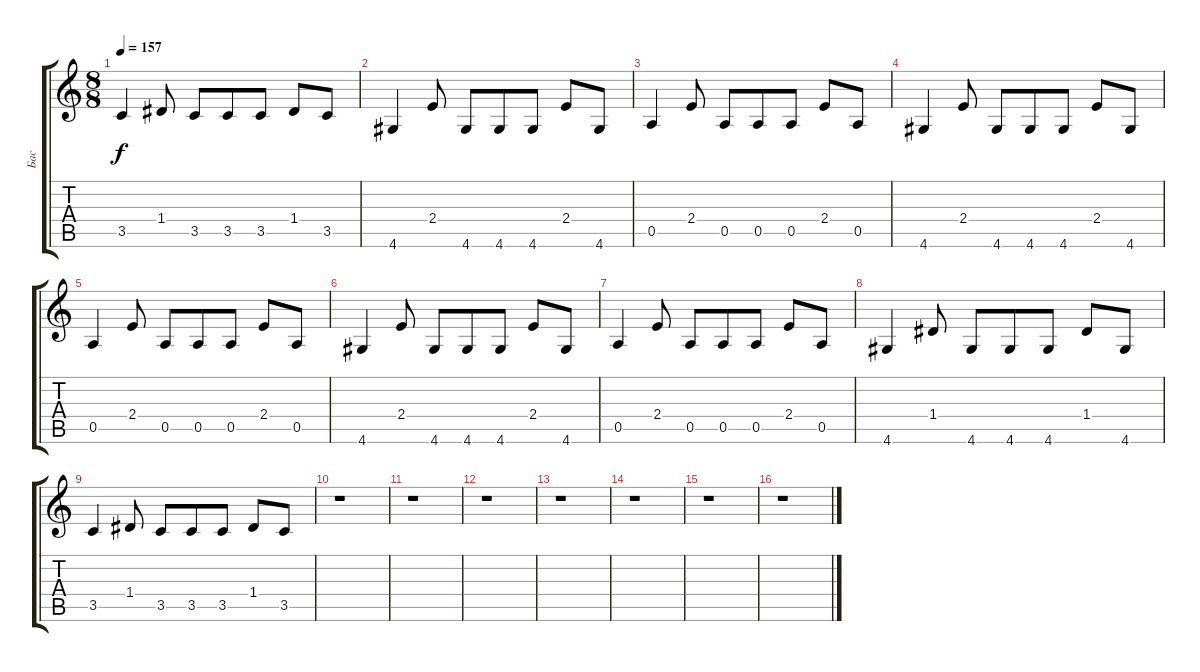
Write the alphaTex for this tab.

\track ("Бас" "Бас") {instrument acousticbass}
\staff {score tabs}
\tuning (E4 B3 G3 D3 A2 E2) {hide}
\ts (8 8)
\tempo 157
\clef g2
\ks c
3.5.4{dy f} 1.4.8 3.5.8 3.5.8 3.5.8 1.4.8 3.5.8 |
4.6.4 2.4.8 4.6.8 4.6.8 4.6.8 2.4.8 4.6.8 |
0.5.4 2.4.8 0.5.8 0.5.8 0.5.8 2.4.8 0.5.8 |
4.6.4 2.4.8 4.6.8 4.6.8 4.6.8 2.4.8 4.6.8 |
0.5.4 2.4.8 0.5.8 0.5.8 0.5.8 2.4.8 0.5.8 |
4.6.4 2.4.8 4.6.8 4.6.8 4.6.8 2.4.8 4.6.8 |
0.5.4 2.4.8 0.5.8 0.5.8 0.5.8 2.4.8 0.5.8 |
4.6.4 1.4.8 4.6.8 4.6.8 4.6.8 1.4.8 4.6.8 |
3.5.4 1.4.8 3.5.8 3.5.8 3.5.8 1.4.8 3.5.8 |
r.1 |
r.1 |
r.1 |
r.1 |
r.1 |
r.1 |
r.1
